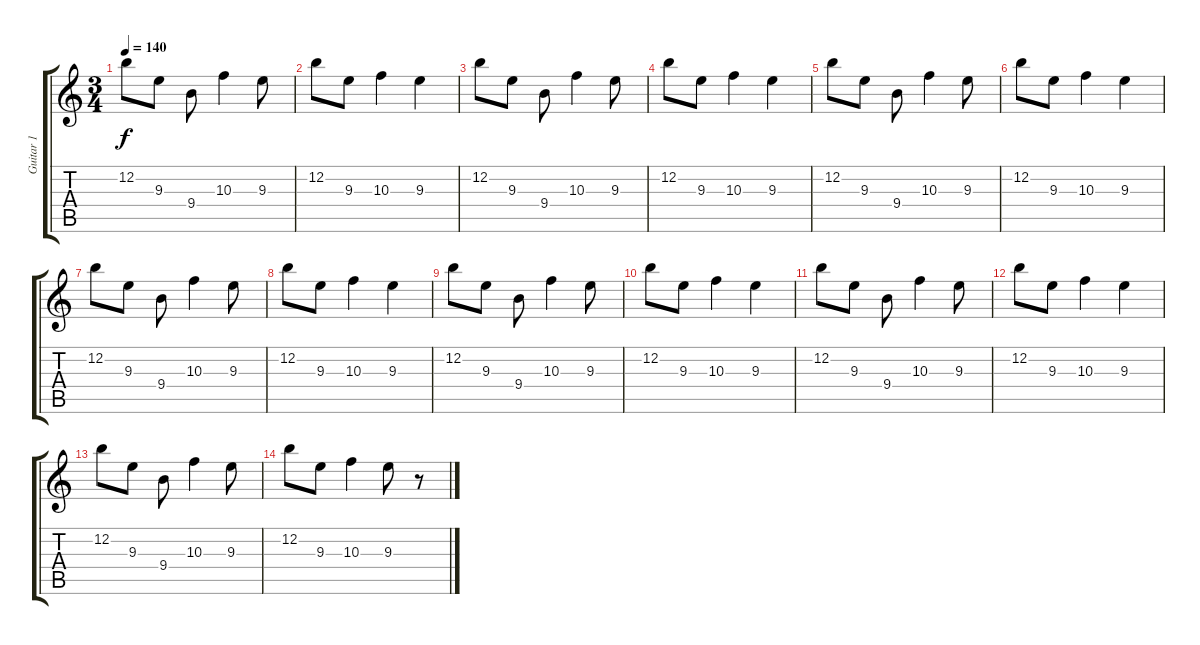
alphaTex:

\track ("Guitar 1" "Guitar 1") {instrument overdrivenguitar}
\staff {score tabs}
\tuning (E4 B3 G3 D3 A2 E2) {hide}
\ts (3 4)
\tempo 140
\clef g2
\ks c
12.2.8{dy f} 9.3.8 9.4.8 10.3.4 9.3.8 |
12.2.8 9.3.8 10.3.4 9.3.4 |
12.2.8 9.3.8 9.4.8 10.3.4 9.3.8 |
12.2.8 9.3.8 10.3.4 9.3.4 |
12.2.8 9.3.8 9.4.8 10.3.4 9.3.8 |
12.2.8 9.3.8 10.3.4 9.3.4 |
12.2.8 9.3.8 9.4.8 10.3.4 9.3.8 |
12.2.8 9.3.8 10.3.4 9.3.4 |
12.2.8 9.3.8 9.4.8 10.3.4 9.3.8 |
12.2.8 9.3.8 10.3.4 9.3.4 |
12.2.8 9.3.8 9.4.8 10.3.4 9.3.8 |
12.2.8 9.3.8 10.3.4 9.3.4 |
12.2.8 9.3.8 9.4.8 10.3.4 9.3.8 |
12.2.8 9.3.8 10.3.4 9.3.8 r.8
